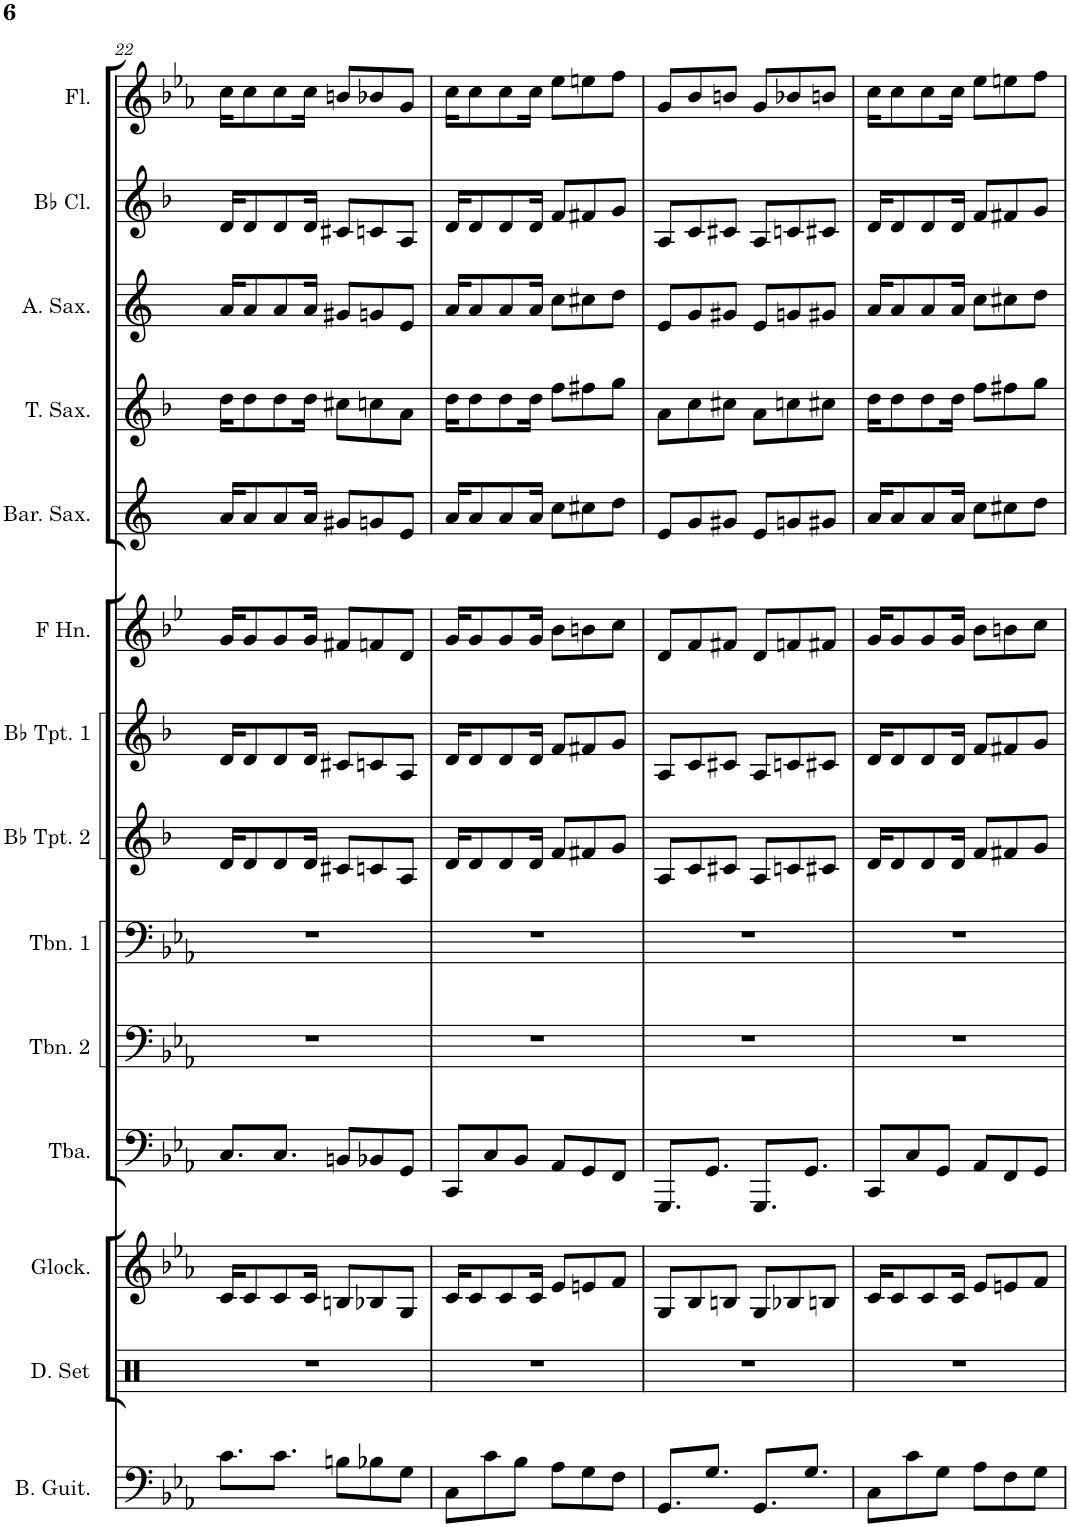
**kern	**kern	**kern	**kern	**kern	**kern	**kern	**kern	**kern	**kern	**kern	**kern	**kern	**kern
*part14	*part13	*part12	*part11	*part10	*part9	*part8	*part7	*part6	*part5	*part4	*part3	*part2	*part1
*staff14	*staff13	*staff12	*staff11	*staff10	*staff9	*staff8	*staff7	*staff6	*staff5	*staff4	*staff3	*staff2	*staff1
*I"Bass Guitar	*I"Drumset	*I"Glockenspiel	*I"Tuba	*I"Trombone 2	*I"Trombone 1	*I"Bb Trumpet 2	*I"Bb Trumpet 1	*I"Horn in F	*I"Baritone Saxophone	*I"Tenor Saxophone	*I"Alto Saxophone	*I"Bb Clarinet	*I"Flute
*I'B. Guit.	*I'D. Set	*I'Glock.	*I'Tba.	*I'Tbn. 2	*I'Tbn. 1	*I'Bb Tpt. 2	*I'Bb Tpt. 1	*	*I'Bar. Sax.	*I'T. Sax.	*I'A. Sax.	*I'Bb Cl.	*I'Fl.
!!LO:PB:g=z
*clefF4	*clefX	*clefG2	*clefF4	*clefF4	*clefF4	*clefG2	*clefG2	*clefG2	*clefG2	*clefG2	*clefG2	*clefG2	*clefG2
*Trd7c12	*	*Trd-14c-24	*	*	*	*Trd1c2	*Trd1c2	*Trd4c7	*Trd12c21	*Trd8c14	*Trd5c9	*Trd1c2	*
*k[b-e-a-]	*k[]	*k[b-e-a-]	*k[b-e-a-]	*k[b-e-a-]	*k[b-e-a-]	*k[b-]	*k[b-]	*k[b-e-]	*k[]	*k[b-]	*k[]	*k[b-]	*k[b-e-a-]
*M6/8	*M6/8	*M6/8	*M6/8	*M6/8	*M6/8	*M6/8	*M6/8	*M6/8	*M6/8	*M6/8	*M6/8	*M6/8	*M6/8
=22	=22	=22	=22	=22	=22	=22	=22	=22	=22	=22	=22	=22	=22
8.c\L	2.r	16c/KL	8.C/L	2.r	2.r	16d/KL	16d/KL	16g/KL	16a/KL	16dd\KL	16a/KL	16d/KL	16cc\KL
.	.	8c/	.	.	.	8d/	8d/	8g/	8a/	8dd\	8a/	8d/	8cc\
8.c\J	.	8c/	8.C/J	.	.	8d/	8d/	8g/	8a/	8dd\	8a/	8d/	8cc\
.	.	16c/Jk	.	.	.	16d/Jk	16d/Jk	16g/Jk	16a/Jk	16dd\Jk	16a/Jk	16d/Jk	16cc\Jk
8Bn\L	.	8Bn/L	8BBn/L	.	.	8c#X/L	8c#X/L	8f#X/L	8g#X/L	8cc#X\L	8g#X/L	8c#X/L	8bn/L
8B-X\	.	8B-X/	8BB-X/	.	.	8cn/	8cn/	8fn/	8gn/	8ccn\	8gn/	8cn/	8b-X/
8G\J	.	8G/J	8GG/J	.	.	8A/J	8A/J	8d/J	8e/J	8a\J	8e/J	8A/J	8g/J
=23	=23	=23	=23	=23	=23	=23	=23	=23	=23	=23	=23	=23	=23
8C\L	2.r	16c/KL	8CC/L	2.r	2.r	16d/KL	16d/KL	16g/KL	16a/KL	16dd\KL	16a/KL	16d/KL	16cc\KL
.	.	8c/	.	.	.	8d/	8d/	8g/	8a/	8dd\	8a/	8d/	8cc\
8c\	.	.	8C/	.	.	.	.	.	.	.	.	.	.
.	.	8c/	.	.	.	8d/	8d/	8g/	8a/	8dd\	8a/	8d/	8cc\
8B-\J	.	.	8BB-/J	.	.	.	.	.	.	.	.	.	.
.	.	16c/Jk	.	.	.	16d/Jk	16d/Jk	16g/Jk	16a/Jk	16dd\Jk	16a/Jk	16d/Jk	16cc\Jk
8A-\L	.	8e-/L	8AA-/L	.	.	8f/L	8f/L	8b-\L	8cc\L	8ff\L	8cc\L	8f/L	8ee-\L
8G\	.	8en/	8GG/	.	.	8f#X/	8f#X/	8bn\	8cc#X\	8ff#X\	8cc#X\	8f#X/	8een\
8F\J	.	8f/J	8FF/J	.	.	8g/J	8g/J	8cc\J	8dd\J	8gg\J	8dd\J	8g/J	8ff\J
=24	=24	=24	=24	=24	=24	=24	=24	=24	=24	=24	=24	=24	=24
8.GG/L	2.r	8G/L	8.GGG/L	2.r	2.r	8A/L	8A/L	8d/L	8e/L	8a\L	8e/L	8A/L	8g/L
.	.	8B-/	.	.	.	8c/	8c/	8f/	8g/	8cc\	8g/	8c/	8b-/
8.G/J	.	.	8.GG/J	.	.	.	.	.	.	.	.	.	.
.	.	8Bn/J	.	.	.	8c#X/J	8c#X/J	8f#X/J	8g#X/J	8cc#X\J	8g#X/J	8c#X/J	8bn/J
8.GG/L	.	8G/L	8.GGG/L	.	.	8A/L	8A/L	8d/L	8e/L	8a\L	8e/L	8A/L	8g/L
.	.	8B-X/	.	.	.	8cn/	8cn/	8fn/	8gn/	8ccn\	8gn/	8cn/	8b-X/
8.G/J	.	.	8.GG/J	.	.	.	.	.	.	.	.	.	.
.	.	8Bn/J	.	.	.	8c#X/J	8c#X/J	8f#X/J	8g#X/J	8cc#X\J	8g#X/J	8c#X/J	8bn/J
=25	=25	=25	=25	=25	=25	=25	=25	=25	=25	=25	=25	=25	=25
8C\L	2.r	16c/KL	8CC/L	2.r	2.r	16d/KL	16d/KL	16g/KL	16a/KL	16dd\KL	16a/KL	16d/KL	16cc\KL
.	.	8c/	.	.	.	8d/	8d/	8g/	8a/	8dd\	8a/	8d/	8cc\
8c\	.	.	8C/	.	.	.	.	.	.	.	.	.	.
.	.	8c/	.	.	.	8d/	8d/	8g/	8a/	8dd\	8a/	8d/	8cc\
8G\J	.	.	8GG/J	.	.	.	.	.	.	.	.	.	.
.	.	16c/Jk	.	.	.	16d/Jk	16d/Jk	16g/Jk	16a/Jk	16dd\Jk	16a/Jk	16d/Jk	16cc\Jk
8A-\L	.	8e-/L	8AA-/L	.	.	8f/L	8f/L	8b-\L	8cc\L	8ff\L	8cc\L	8f/L	8ee-\L
8F\	.	8en/	8FF/	.	.	8f#X/	8f#X/	8bn\	8cc#X\	8ff#X\	8cc#X\	8f#X/	8een\
8G\J	.	8f/J	8GG/J	.	.	8g/J	8g/J	8cc\J	8dd\J	8gg\J	8dd\J	8g/J	8ff\J
=	=	=	=	=	=	=	=	=	=	=	=	=	=
*-	*-	*-	*-	*-	*-	*-	*-	*-	*-	*-	*-	*-	*-
